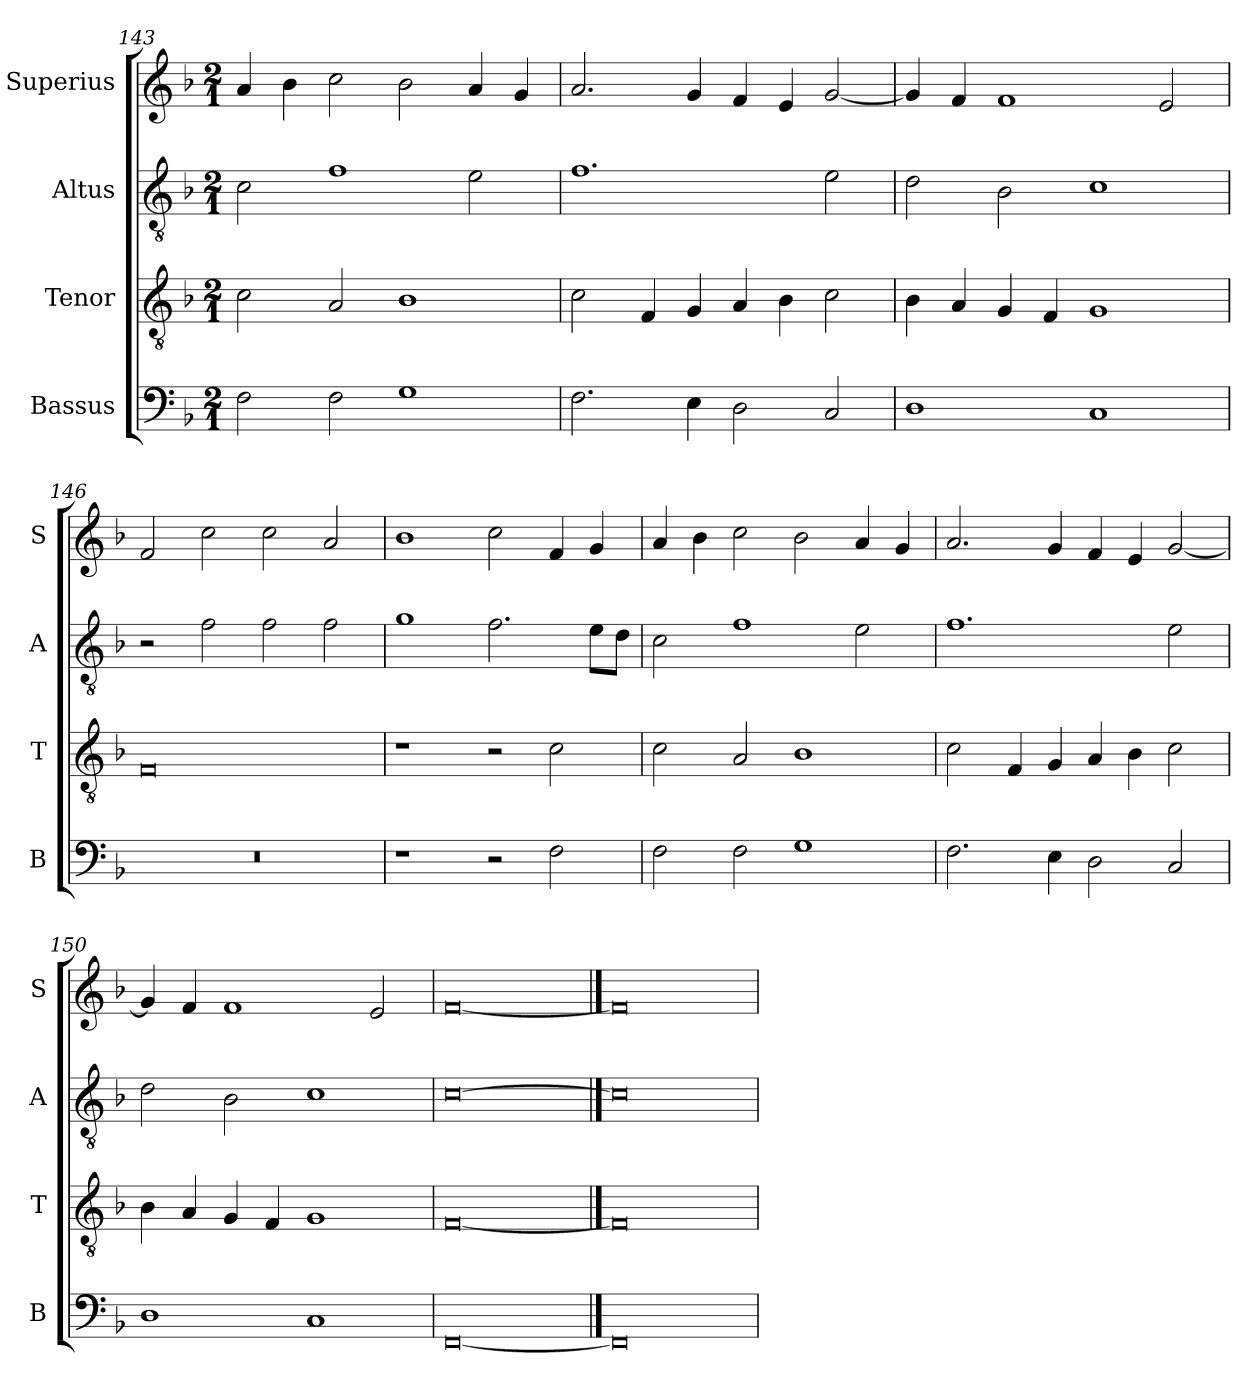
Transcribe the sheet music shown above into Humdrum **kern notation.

**kern	**kern	**kern	**kern
*part4	*part3	*part2	*part1
*staff4	*staff3	*staff2	*staff1
*I"Bassus	*I"Tenor	*I"Altus	*I"Superius
*I'B	*I'T	*I'A	*I'S
*clefF4	*clefGv2	*clefGv2	*clefG2
*k[b-]	*k[b-]	*k[b-]	*k[b-]
*F:	*F:	*F:	*F:
*M2/1	*M2/1	*M2/1	*M2/1
=143	=143	=143	=143
2F	2c	2c	4a
.	.	.	4b-
2F	2A	1f	2cc
1G	1B-	.	2b-
.	.	2e	4a
.	.	.	4g
=144	=144	=144	=144
2.F	2c	1.f	2.a
.	4F	.	.
4E	4G	.	4g
2D	4A	.	4f
.	4B-	.	4e
2C	2c	2e	[2g
=145	=145	=145	=145
1D	4B-	2d	4g]
.	4A	.	4f
.	4G	2B-	1f
.	4F	.	.
1C	1G	1c	.
.	.	.	2e
=146	=146	=146	=146
0r	0F	2r	2f
.	.	2f	2cc
.	.	2f	2cc
.	.	2f	2a
=147	=147	=147	=147
1r	1r	1g	1b-
2r	2r	2.f	2cc
2F	2c	.	4f
.	.	8eL	4g
.	.	8dJ	.
=148	=148	=148	=148
2F	2c	2c	4a
.	.	.	4b-
2F	2A	1f	2cc
1G	1B-	.	2b-
.	.	2e	4a
.	.	.	4g
=149	=149	=149	=149
2.F	2c	1.f	2.a
.	4F	.	.
4E	4G	.	4g
2D	4A	.	4f
.	4B-	.	4e
2C	2c	2e	[2g
=150	=150	=150	=150
1D	4B-	2d	4g]
.	4A	.	4f
.	4G	2B-	1f
.	4F	.	.
1C	1G	1c	.
.	.	.	2e
=151	=151	=151	=151
[0FF	[0F	[0c	[0f
==152	==152	==152	==152
0FF]	0F]	0c]	0f]
=	=	=	=
*-	*-	*-	*-
